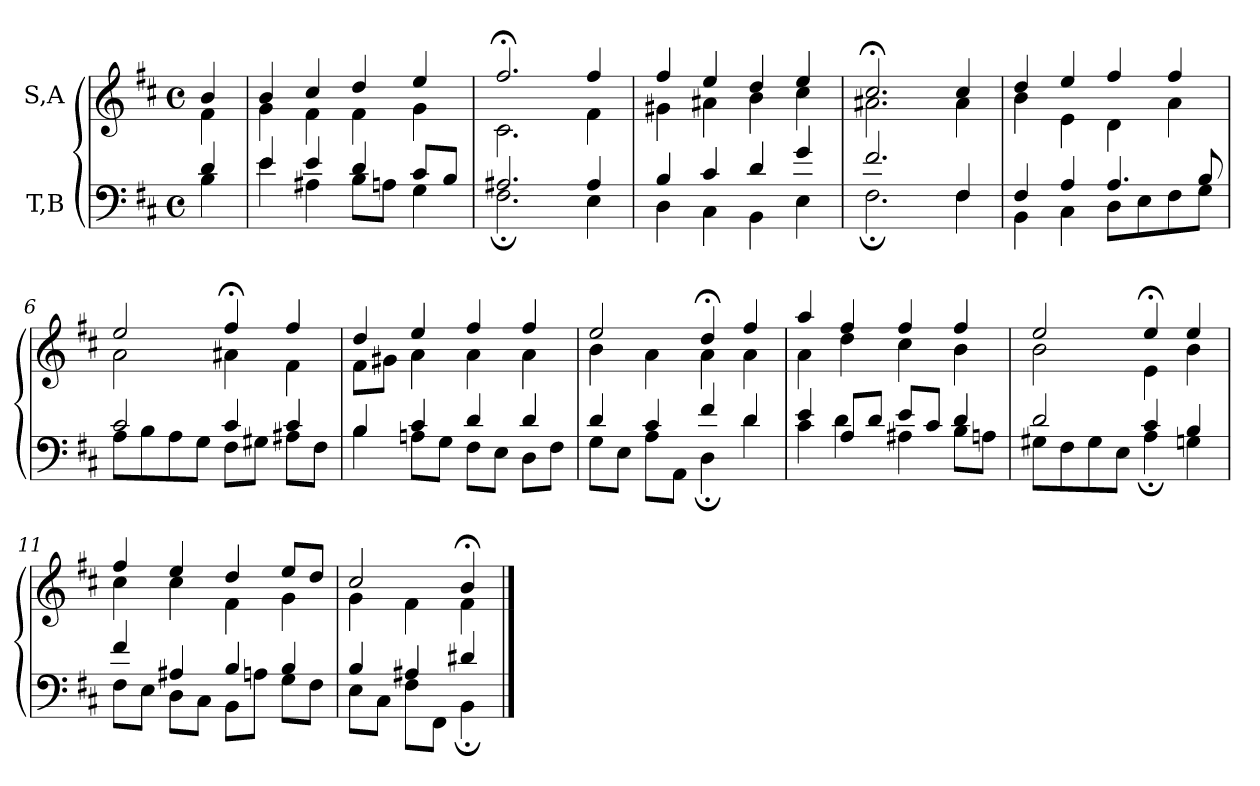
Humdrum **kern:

**kern	**kern
*part2	*part1
*staff2	*staff1
*I"T,B	*I"S,A
*clefF4	*clefG2
*k[f#c#]	*k[f#c#]
*M4/4	*M4/4
*met(c)	*met(c)
=	=
*^	*^
4d	4B	4b	4f#
=1	=1	=1	=1
4e	4e	4b	4g
4e	4A#X	4cc#	4f#
4d	8BL	4dd	4f#
.	8AnJ	.	.
8c#L	4G	4ee	4g
8BJ	.	.	.
=2	=2	=2	=2
2.A#X	2.F#;	2.ff#;<	2.c#
4A#	4E	4ff#	4f#
=3	=3	=3	=3
4B	4D	4ff#	4g#X
4c#	4C#	4ee	4a#X
4d	4BB	4dd	4b
4g	4E	4ee	4cc#
=4	=4	=4	=4
2.f#	2.F#;	2.cc#;<	2.a#X
4F#	4F#	4cc#	4a#
=5	=5	=5	=5
4F#	4BB	4dd	4b
4A	4C#	4ee	4e
4.A	8DL	4ff#	4d
.	8E	.	.
.	8F#	4ff#	4a
8B	8GJ	.	.
=6	=6	=6	=6
2c#	8AL	2ee	2a
.	8B	.	.
.	8A	.	.
.	8GJ	.	.
4c#	8F#L	4ff#;<	4a#X
.	8G#XJ	.	.
4c#	8A#XL	4ff#	4f#
.	8F#J	.	.
=7	=7	=7	=7
4B	4B	4dd	8f#L
.	.	.	8g#XJ
4c#	8AnL	4ee	4a
.	8GJ	.	.
4d	8F#L	4ff#	4a
.	8EJ	.	.
4d	8DL	4ff#	4a
.	8F#J	.	.
=8	=8	=8	=8
4d	8GL	2ee	4b
.	8EJ	.	.
4c#	8AL	.	4a
.	8AAJ	.	.
4f#	4D;	4dd;<	4a
4d	4d	4ff#	4a
=9	=9	=9	=9
4e	4c#	4aa	4a
8AL	4d	4ff#	4dd
8dJ	.	.	.
8eL	4A#X	4ff#	4cc#
8c#J	.	.	.
4d	8BL	4ff#	4b
.	8AnJ	.	.
=10	=10	=10	=10
2d	8G#XL	2ee	2b
.	8F#	.	.
.	8G#	.	.
.	8EJ	.	.
4c#	4A;	4ee;<	4e
4B	4Gn	4ee	4b
=11	=11	=11	=11
4f#	8F#L	4ff#	4cc#
.	8EJ	.	.
4A#X	8DL	4ee	4cc#
.	8C#J	.	.
4B	8BBL	4dd	4f#
.	8AnJ	.	.
4B	8GL	8eeL	4g
.	8F#J	8ddJ	.
=12	=12	=12	=12
4B	8EL	2cc#	4g
.	8C#J	.	.
4A#X	8F#L	.	4f#
.	8FF#J	.	.
4d#X	4BB;	4b;<	4f#
*v	*v	*	*
*	*v	*v
==	==
*-	*-
